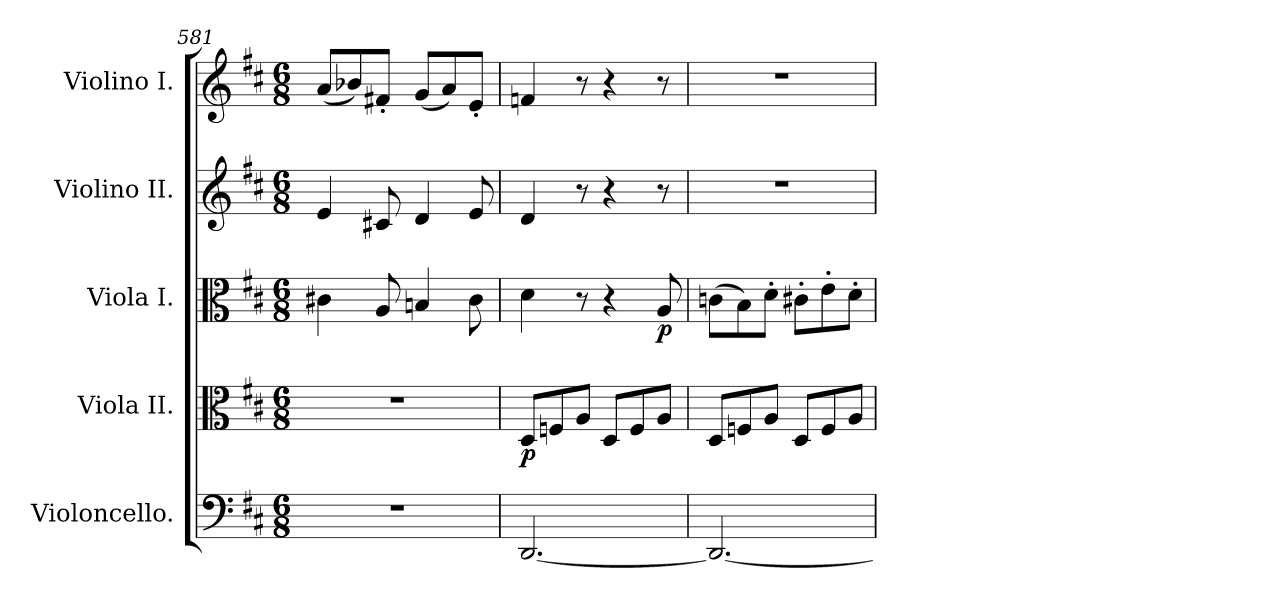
**kern	**kern	**dynam	**kern	**dynam	**kern	**kern
*part5	*part4	*part4	*part3	*part3	*part2	*part1
*staff5	*staff4	*staff4	*staff3	*staff3	*staff2	*staff1
*I"Violoncello.	*I"Viola II.	*	*I"Viola I.	*	*I"Violino II.	*I"Violino I.
*I'Vc	*I'Vla	*	*I'Vla	*	*I'Vln	*I'Vln
*clefF4	*clefC3	*	*clefC3	*	*clefG2	*clefG2
*k[f#c#]	*k[f#c#]	*	*k[f#c#]	*	*k[f#c#]	*k[f#c#]
*M6/8	*M6/8	*	*M6/8	*	*M6/8	*M6/8
=581	=581	=581	=581	=581	=581	=581
2.r	2.r	.	4c#X\	.	4e/	(<8a/L
.	.	.	.	.	.	8b-X/)
.	.	.	8A/	.	8c#X/	8f#X'/J
.	.	.	4Bn/	.	4d/	(<8g/L
.	.	.	.	.	.	8a/)
.	.	.	8c#\	.	8e/	8e'/J
=582	=582	=582	=582	=582	=582	=582
!	!	!LO:DY:b	!	!	!	!
[2.DD/	8D/L	p	4d\	.	4d/	4fn/
.	8Fn/	.	.	.	.	.
.	8A/J	.	8r	.	8r	8r
.	8D/L	.	4r	.	4r	4r
.	8F/	.	.	.	.	.
!	!	!	!	!LO:DY:b	!	!
.	8A/J	.	8A/	p	8r	8r
=583	=583	=583	=583	=583	=583	=583
2.DD/_	8D/L	.	(>8cn\L	.	2.r	2.r
.	8Fn/	.	8B\)	.	.	.
.	8A/J	.	8d'\J	.	.	.
.	8D/L	.	8c#X'\L	.	.	.
.	8F/	.	8e'\	.	.	.
.	8A/J	.	8d'\J	.	.	.
=	=	=	=	=	=	=
*-	*-	*-	*-	*-	*-	*-
